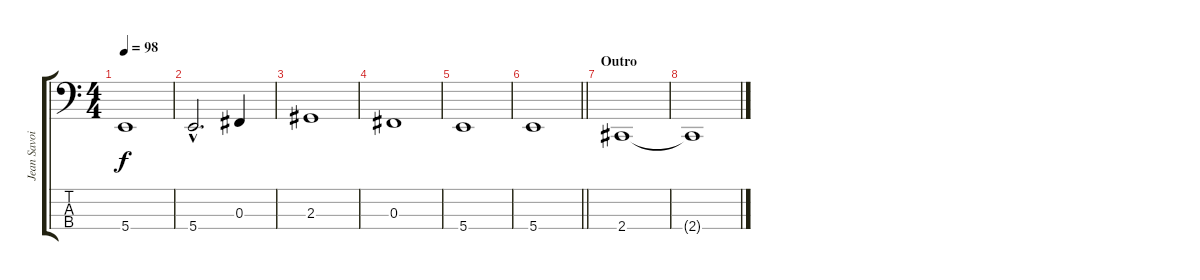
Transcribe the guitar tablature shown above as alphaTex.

\track ("Jean Savoie" "Jean Savoi") {instrument electricbasspick}
\staff {score tabs}
\tuning (Gb2 B1 Gb1 B0) {hide}
\ts (4 4)
\tempo 98
\clef f4
\ks c
5.4.1{dy f} |
5.4{hac}.2{d} 0.3.4 |
2.3.1 |
0.3.1 |
5.4.1 |
\barLineRight lightlight
5.4.1 |
\section ("" "Outro")
2.4.1 |
2.4{t}.1
